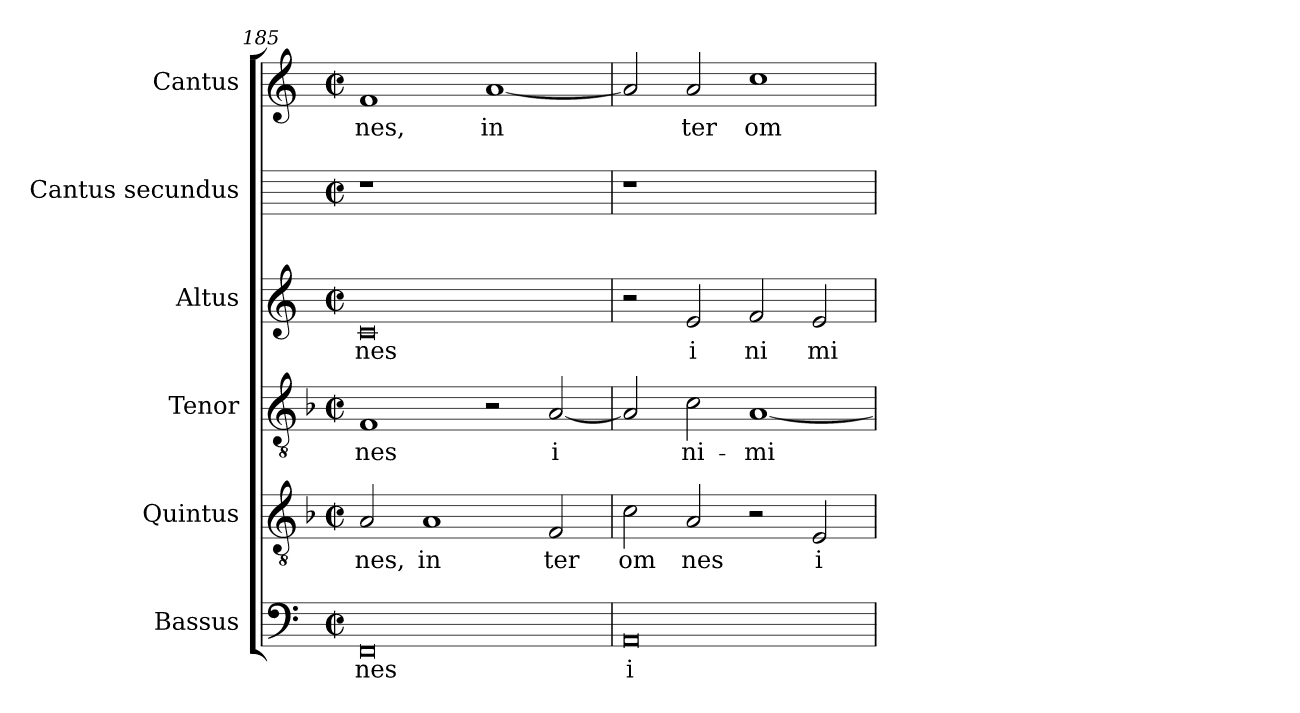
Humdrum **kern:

**kern	**text	**kern	**text	**kern	**text	**kern	**text	**kern	**kern	**text
*part6	*part6	*part5	*part5	*part4	*part4	*part3	*part3	*part2	*part1	*part1
*staff6	*staff6	*staff5	*staff5	*staff4	*staff4	*staff3	*staff3	*staff2	*staff1	*staff1
*I"Bassus	*	*I"Quintus	*	*I"Tenor	*	*I"Altus	*	*I"Cantus  secundus	*I"Cantus	*
*I'B	*	*I'Q	*	*I'T	*	*I'A	*	*	*I'C	*
*clefF4	*	*clefGv2	*	*clefGv2	*	*clefG2	*	*	*clefG2	*
*k[]	*	*k[b-]	*	*k[b-]	*	*k[]	*	*k[]	*k[]	*
*C:	*	*F:	*	*F:	*	*C:	*	*C:	*C:	*
*M2/2	*	*M2/2	*	*M2/2	*	*M2/2	*	*M2/2	*M2/2	*
*met(c|)	*	*met(c|)	*	*met(c|)	*	*met(c|)	*	*met(c|)	*met(c|)	*
=185	=185	=185	=185	=185	=185	=185	=185	=185	=185	=185
!	!LO:LY:b:cj	!	!LO:LY:b:cj	!	!LO:LY:b:cj	!	!LO:LY:b:cj	!	!	!LO:LY:b:cj
0FF	nes	2A/	nes,	1F	nes	0c	-nes	1r	1f	nes,
!	!	!	!LO:LY:b:cj	!	!	!	!	!	!	!
.	.	1A	in	.	.	.	.	.	.	.
!	!	!	!	!	!	!	!	!	!	!LO:LY:b:cj
.	.	.	.	2r	.	.	.	1ryy	[>1a	in
!	!	!	!LO:LY:b:cj	!	!LO:LY:b:cj	!	!	!	!	!
.	.	2F/	ter	[>2A/	i	.	.	.	.	.
!!LO:PB:g=z
=186	=186	=186	=186	=186	=186	=186	=186	=186	=186	=186
*	*	*k[]	*	*k[]	*	*	*	*	*	*
*	*	*C:	*	*C:	*	*	*	*	*	*
!	!LO:LY:b:cj	!	!LO:LY:b:cj	!	!LO:LY:b:cj	!	!	!	!	!LO:LY:b:cj
0AA	i	2c\	om	2A/]	.	2r	.	1r	2a/]	.
!	!	!	!LO:LY:b:cj	!	!LO:LY:b:cj	!	!LO:LY:b:cj	!	!	!LO:LY:b:cj
.	.	2A/	nes	2c\	ni-	2e/	i	.	2a/	ter
!	!	!	!	!	!LO:LY:b:cj	!	!LO:LY:b:cj	!	!	!LO:LY:b:cj
.	.	2r	.	[<1A	-mi-	2f/	ni	1ryy	1cc	om-
!	!	!	!LO:LY:b:cj	!	!	!	!LO:LY:b:cj	!	!	!
.	.	2E/	i	.	.	2e/	mi	.	.	.
=	=	=	=	=	=	=	=	=	=	=
*-	*-	*-	*-	*-	*-	*-	*-	*-	*-	*-
